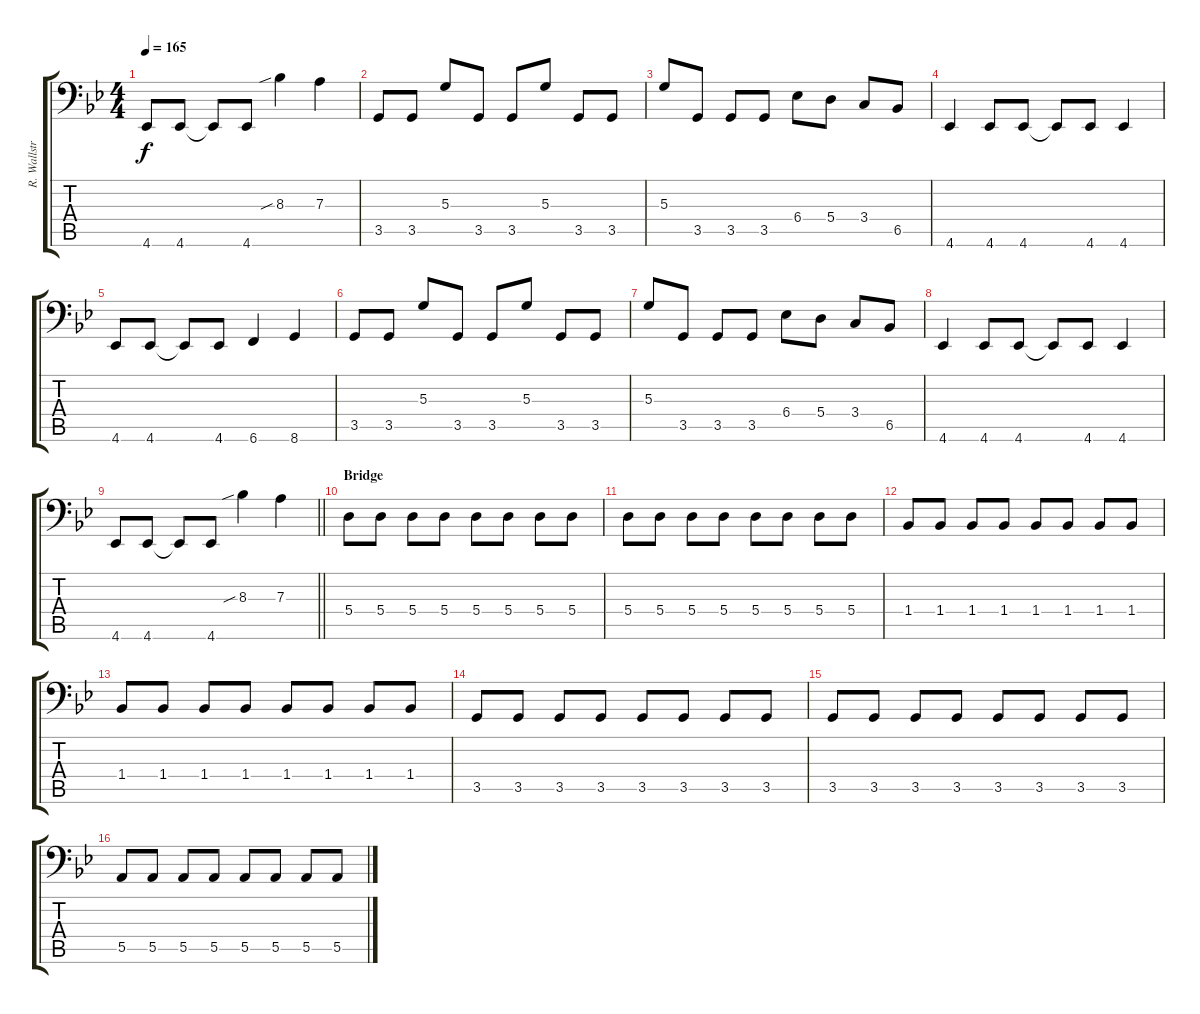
\track ("R. Wallström (Bass)" "R. Wallstr") {instrument electricbassfinger}
\staff {score tabs}
\tuning (C3 G2 D2 A1 E1 B0) {hide}
\ts (4 4)
\tempo 165
\clef f4
\ks gminor
4.6.8{dy f} 4.6.8 4.6{t}.8 4.6.8 8.3{sib}.4 7.3.4 |
3.5.8 3.5.8 5.3.8 3.5.8 3.5.8 5.3.8 3.5.8 3.5.8 |
5.3.8 3.5.8 3.5.8 3.5.8 6.4.8 5.4.8 3.4.8 6.5.8 |
4.6.4 4.6.8 4.6.8 4.6{t}.8 4.6.8 4.6.4 |
4.6.8 4.6.8 4.6{t}.8 4.6.8 6.6.4 8.6.4 |
3.5.8 3.5.8 5.3.8 3.5.8 3.5.8 5.3.8 3.5.8 3.5.8 |
5.3.8 3.5.8 3.5.8 3.5.8 6.4.8 5.4.8 3.4.8 6.5.8 |
4.6.4 4.6.8 4.6.8 4.6{t}.8 4.6.8 4.6.4 |
\barLineRight lightlight
4.6.8 4.6.8 4.6{t}.8 4.6.8 8.3{sib}.4 7.3.4 |
\section ("" "Bridge")
5.4.8 5.4.8 5.4.8 5.4.8 5.4.8 5.4.8 5.4.8 5.4.8 |
5.4.8 5.4.8 5.4.8 5.4.8 5.4.8 5.4.8 5.4.8 5.4.8 |
1.4.8 1.4.8 1.4.8 1.4.8 1.4.8 1.4.8 1.4.8 1.4.8 |
1.4.8 1.4.8 1.4.8 1.4.8 1.4.8 1.4.8 1.4.8 1.4.8 |
3.5.8 3.5.8 3.5.8 3.5.8 3.5.8 3.5.8 3.5.8 3.5.8 |
3.5.8 3.5.8 3.5.8 3.5.8 3.5.8 3.5.8 3.5.8 3.5.8 |
5.5.8 5.5.8 5.5.8 5.5.8 5.5.8 5.5.8 5.5.8 5.5.8
